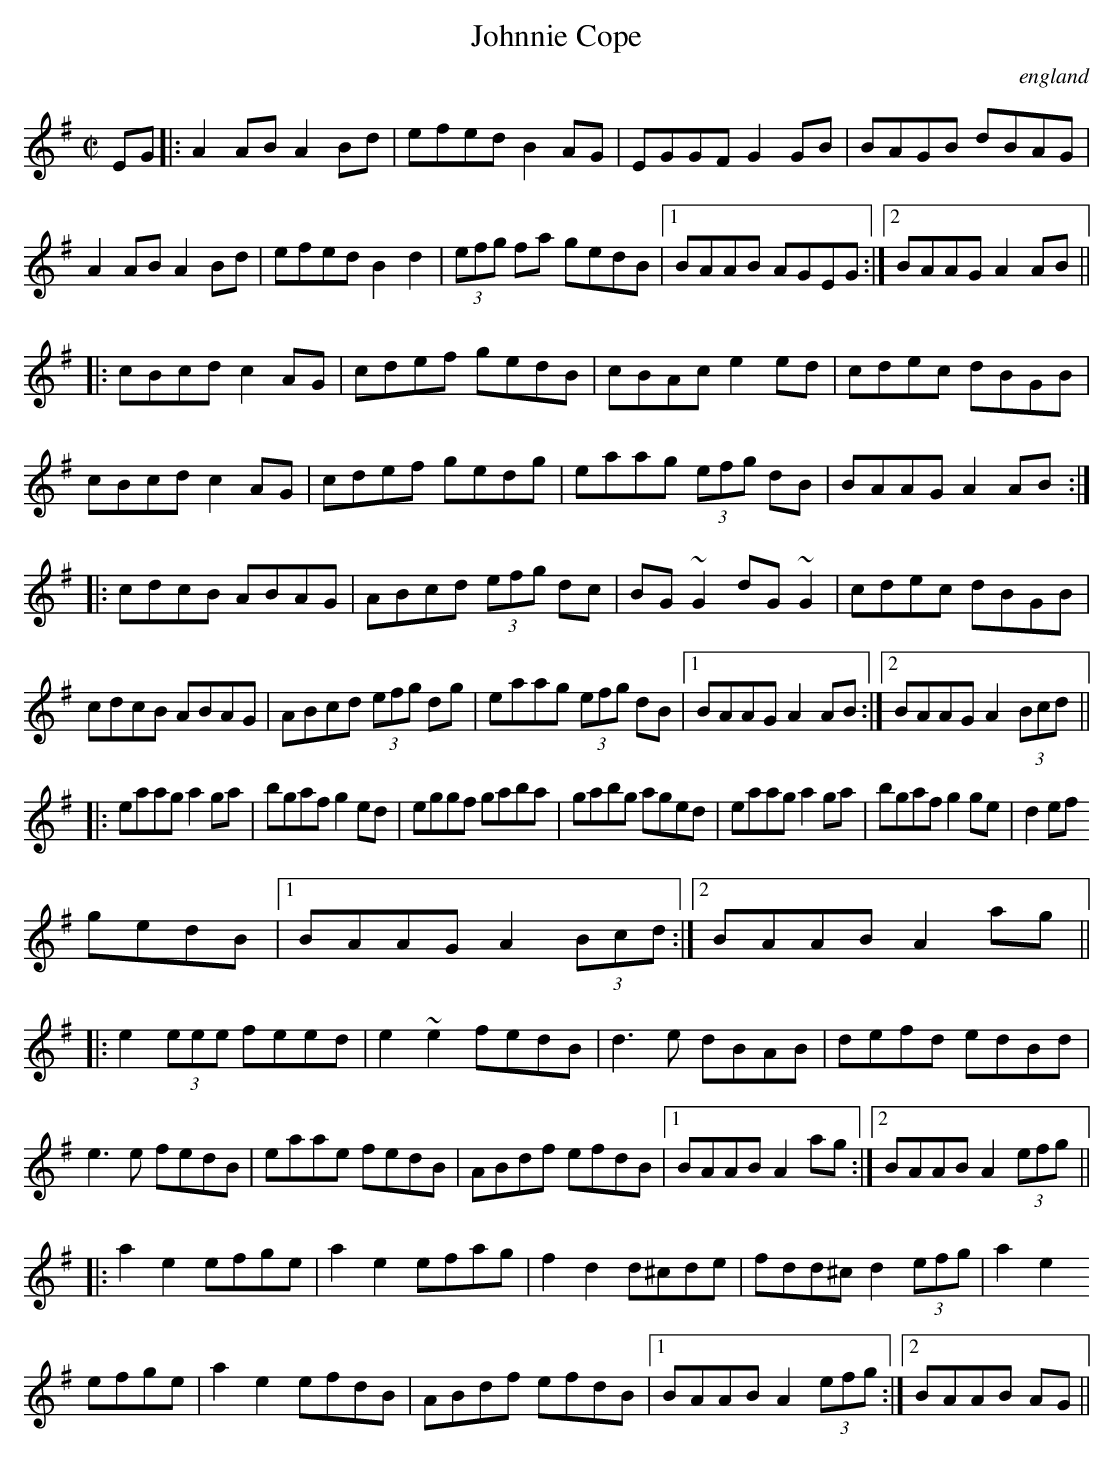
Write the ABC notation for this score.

X:1
T:Johnnie Cope
O:england
M:C|
L:1/8
K:Ador
EG|:A2AB A2Bd|efed B2AG|EGGF G2GB|BAGB dBAG|
A2AB A2Bd|efed B2d2|(3efg fa gedB|1 BAAB AGEG:|2 BAAG A2AB||
|:cBcd c2AG|cdef gedB|cBAc e2ed|cdec dBGB|
cBcd c2AG|cdef gedg|eaag (3efg dB|BAAG A2AB:|
|:cdcB ABAG|ABcd (3efg dc|BG~G2 dG~G2|cdec dBGB|
cdcB ABAG|ABcd (3efg dg|eaag (3efg dB|1 BAAG A2AB:|2 BAAG A2 (3Bcd||
|:eaag a2ga|bgaf g2ed|eggf gaba|gabg aged| eaag a2ga|bgaf g2ge|d2ef
gedB|1 BAAG A2 (3Bcd:|2 BAAB A2ag||
|:e2 (3eee feed|e2~e2 fedB|d3e dBAB|defd edBd|
e3e fedB|eaae fedB|ABdf efdB|1 BAAB A2ag:|2 BAAB A2 (3efg||
|:a2e2 efge|a2e2 efag|f2d2 d^cde|fdd^c d2 (3efg| a2e2
efge|a2e2 efdB|ABdf efdB|1 BAAB A2 (3efg:|2 BAAB AG||
